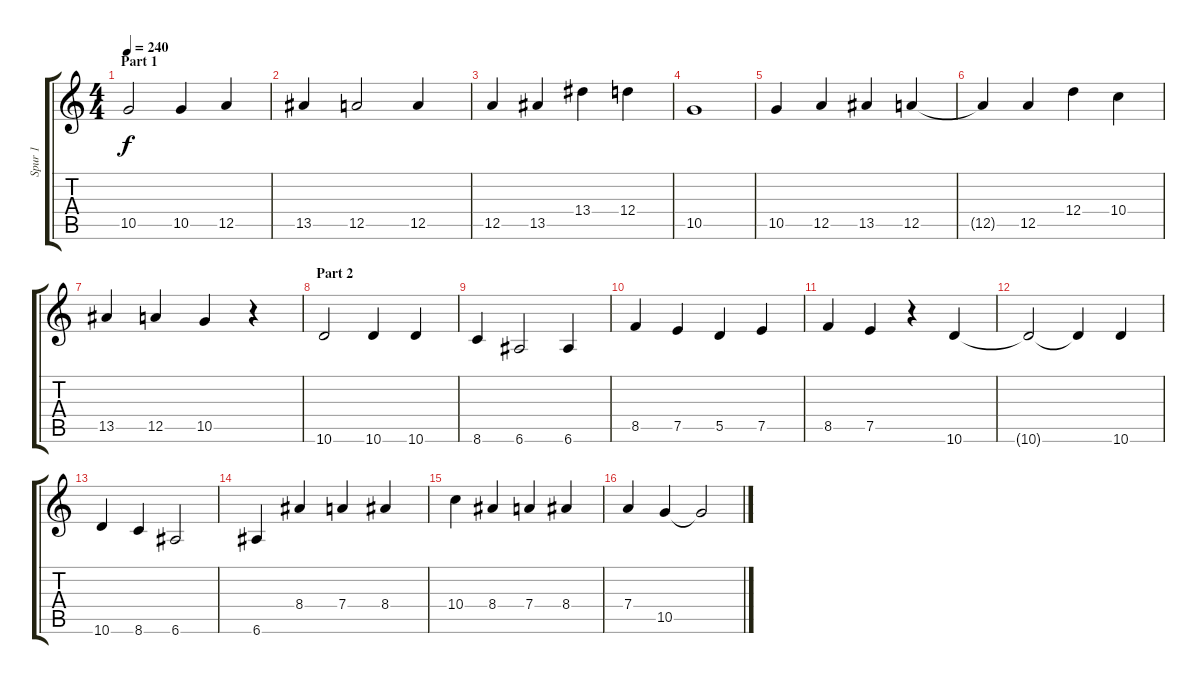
\track ("Spur 1" "Spur 1") {instrument electricguitarclean}
\staff {score tabs}
\tuning (E4 B3 G3 D3 A2 E2) {hide}
\ts (4 4)
\section ("" "Part 1")
\tempo 240
\clef g2
\ks c
10.5.2{dy f} 10.5.4 12.5.4 |
13.5.4 12.5.2 12.5.4 |
12.5.4 13.5.4 13.4.4 12.4.4 |
10.5.1 |
10.5.4 12.5.4 13.5.4 12.5.4 |
12.5{t}.4 12.5.4 12.4.4 10.4.4 |
13.5.4 12.5.4 10.5.4 r.4 |
\section ("" "Part 2")
10.6.2 10.6.4 10.6.4 |
8.6.4 6.6.2 6.6.4 |
8.5.4 7.5.4 5.5.4 7.5.4 |
8.5.4 7.5.4 r.4 10.6.4 |
10.6{t}.2 10.6{t}.4 10.6.4 |
10.6.4 8.6.4 6.6.2 |
6.6.4 8.4.4 7.4.4 8.4.4 |
10.4.4 8.4.4 7.4.4 8.4.4 |
7.4.4 10.5.4 10.5{t}.2
